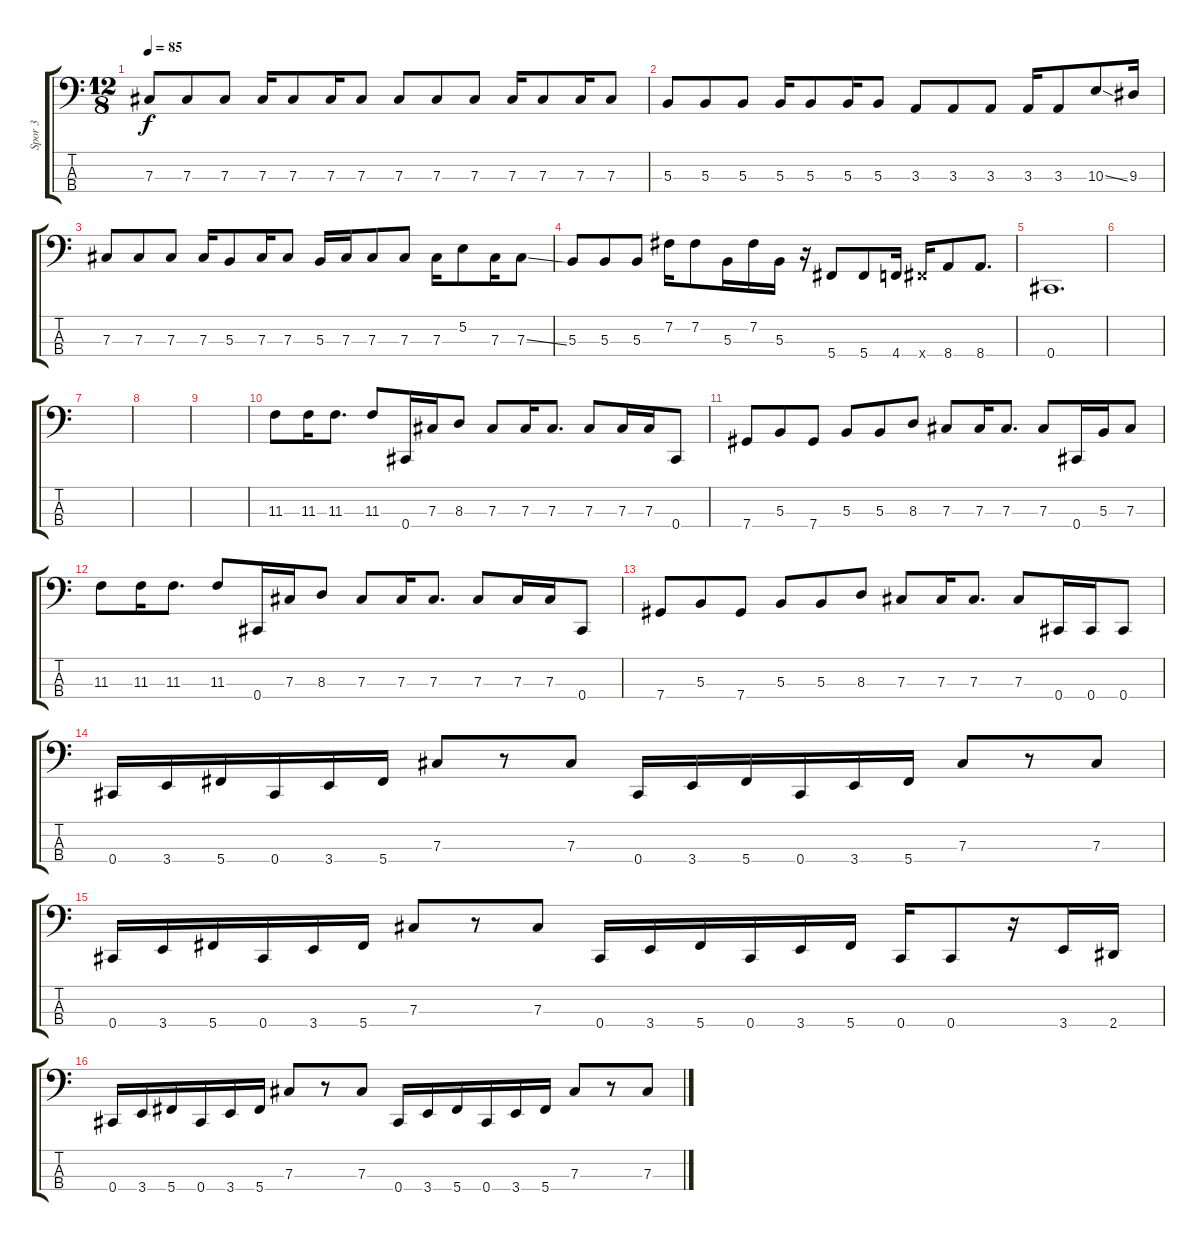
\track ("Spor 3" "Spor 3") {instrument electricbasspick}
\staff {score tabs}
\tuning (E2 B1 Gb1 Db1) {hide}
\ts (12 8)
\tempo 85
\clef f4
\ks c
7.3.8{dy f} 7.3.8 7.3.8 7.3.16 7.3.8 7.3.16 7.3.8 7.3.8 7.3.8 7.3.8 7.3.16 7.3.8 7.3.16 7.3.8 |
5.3.8 5.3.8 5.3.8 5.3.16 5.3.8 5.3.16 5.3.8 3.3.8 3.3.8 3.3.8 3.3.16 3.3.8 10.3{ss}.8 9.3.16 |
7.3.8 7.3.8 7.3.8 7.3.16 5.3.8 7.3.16 7.3.8 5.3.16 7.3.16 7.3.8 7.3.8 7.3.16 5.2.8 7.3.16 7.3{ss}.8 |
5.3.8 5.3.8 5.3.8 7.2.16 7.2.8 5.3.16 7.2.16 5.3.16 r.16 5.4.8 5.4.8 4.4.16 5.4{x}.16 8.4.8 8.4.8{d} |
0.4.1{d} |
|
|
|
|
11.3.8 11.3.16 11.3.8{d} 11.3.8 0.4.16 7.3.16 8.3.8 7.3.8 7.3.16 7.3.8{d} 7.3.8 7.3.16 7.3.16 0.4.8 |
7.4.8 5.3.8 7.4.8 5.3.8 5.3.8 8.3.8 7.3.8 7.3.16 7.3.8{d} 7.3.8 0.4.16 5.3.16 7.3.8 |
11.3.8 11.3.16 11.3.8{d} 11.3.8 0.4.16 7.3.16 8.3.8 7.3.8 7.3.16 7.3.8{d} 7.3.8 7.3.16 7.3.16 0.4.8 |
7.4.8 5.3.8 7.4.8 5.3.8 5.3.8 8.3.8 7.3.8 7.3.16 7.3.8{d} 7.3.8 0.4.16 0.4.16 0.4.8 |
0.4.16 3.4.16 5.4.16 0.4.16 3.4.16 5.4.16 7.3.8 r.8 7.3.8 0.4.16 3.4.16 5.4.16 0.4.16 3.4.16 5.4.16 7.3.8 r.8 7.3.8 |
0.4.16 3.4.16 5.4.16 0.4.16 3.4.16 5.4.16 7.3.8 r.8 7.3.8 0.4.16 3.4.16 5.4.16 0.4.16 3.4.16 5.4.16 0.4.16 0.4.8 r.16 3.4.16 2.4.16 |
0.4.16 3.4.16 5.4.16 0.4.16 3.4.16 5.4.16 7.3.8 r.8 7.3.8 0.4.16 3.4.16 5.4.16 0.4.16 3.4.16 5.4.16 7.3.8 r.8 7.3.8
